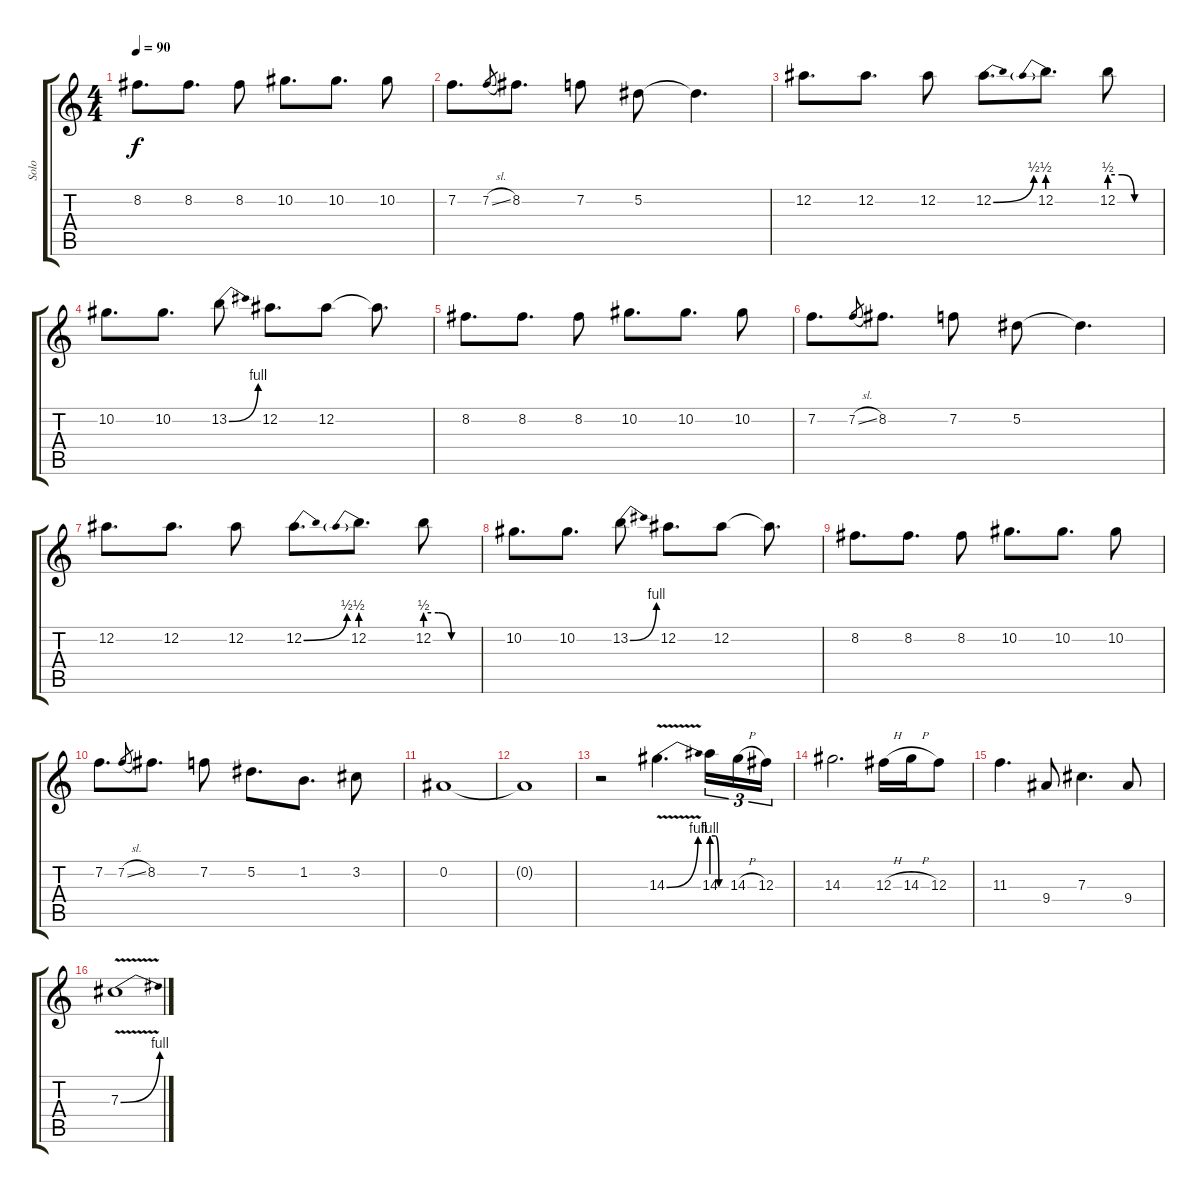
\track ("Solo" "Solo") {instrument distortionguitar}
\staff {score tabs}
\tuning (Eb4 Bb3 Gb3 Db3 Ab2 Eb2) {hide}
\ts (4 4)
\tempo 90
\clef g2
\ks c
8.2.8{d dy f} 8.2.8{d} 8.2.8 10.2.8{d} 10.2.8{d} 10.2.8 |
7.2.8{d} 7.2{sl}.8{gr} 8.2.8{d} 7.2.8 5.2.8 5.2{t}.4{d} |
12.2.8{d} 12.2.8{d} 12.2.8 12.2{be (bend 0 0 60 2)}.8{d} 12.2{be (prebend 0 2 60 2)}.8{d} 12.2{be (custom 0 2 15 2 30 0 60 0)}.8 |
10.2.8{d} 10.2.8{d} 13.2{be (bend 0 0 60 4)}.8 12.2.8{d} 12.2.8 12.2{t}.8{d} |
8.2.8{d} 8.2.8{d} 8.2.8 10.2.8{d} 10.2.8{d} 10.2.8 |
7.2.8{d} 7.2{sl}.8{gr} 8.2.8{d} 7.2.8 5.2.8 5.2{t}.4{d} |
12.2.8{d} 12.2.8{d} 12.2.8 12.2{be (bend 0 0 60 2)}.8{d} 12.2{be (prebend 0 2 60 2)}.8{d} 12.2{be (custom 0 2 15 2 30 0 60 0)}.8 |
10.2.8{d} 10.2.8{d} 13.2{be (bend 0 0 60 4)}.8 12.2.8{d} 12.2.8 12.2{t}.8{d} |
8.2.8{d} 8.2.8{d} 8.2.8 10.2.8{d} 10.2.8{d} 10.2.8 |
7.2.8{d} 7.2{sl}.8{gr} 8.2.8{d} 7.2.8 5.2.8{d} 1.2.8{d} 3.2.8 |
0.2.1 |
0.2{t}.1{volume 0} |
r.2{volume 11 instrument electricguitarjazz} 14.3{be (bend 0 0 60 4) v}.4{d} 14.3{be (custom 0 4 15 4 30 0 60 0)}.16{tu (3 2)} 14.3{h}.16{tu (3 2)} 12.3.16{tu (3 2)} |
14.3.2{d} 12.3{h}.16 14.3{h}.16 12.3.8 |
11.3.4{d} 9.4.8 7.3.4{d} 9.4.8 |
7.3{be (bend 0 0 60 4) v}.1
